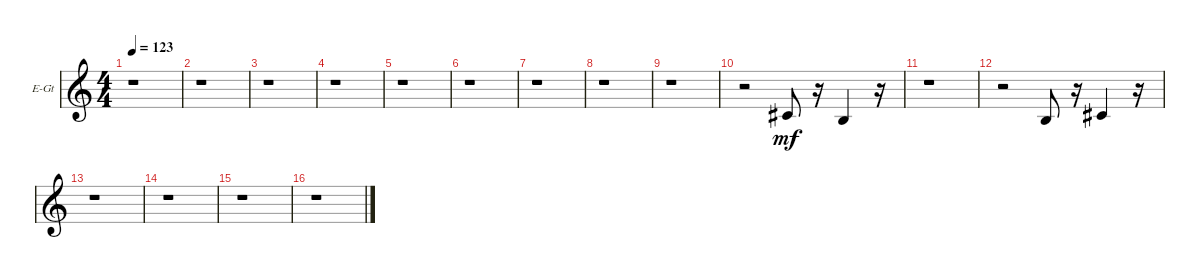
\bracketExtendMode groupsimilarinstruments
\firstSystemTrackNameOrientation horizontal
\otherSystemsTrackNameOrientation horizontal
\track ("Synth 7" "E-Gt") {instrument electricguitarclean}
\staff {score}
\tuning (E4 B3 G3 D3 A2 E2)
\ts (4 4)
\tempo 123
\clef g2
\ks c
r.1{dy mf instrument electricguitarclean} |
r.1 |
r.1 |
r.1 |
r.1 |
r.1 |
r.1 |
r.1 |
r.1 |
r.2 4.5.8 r.16 2.5.4 r.16 |
r.1 |
r.2 2.5.8 r.16 4.5.4 r.16 |
r.1 |
r.1 |
r.1 |
r.1
